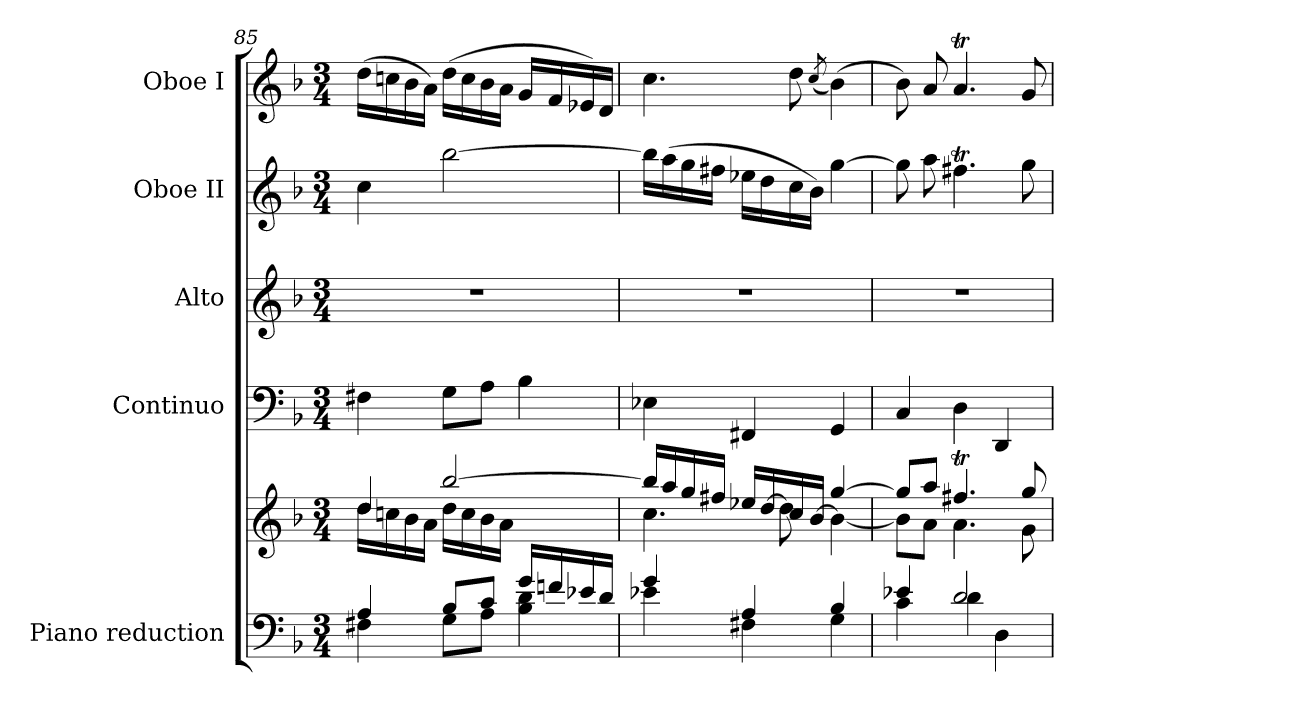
**kern	**kern	**kern	**kern	**kern	**kern
*part5	*part5	*part4	*part3	*part2	*part1
*staff6	*staff5	*staff4	*staff3	*staff2	*staff1
*I"Piano reduction	*	*I"Continuo	*I"Alto	*I"Oboe II	*I"Oboe I
*I'Pno	*	*	*	*I'Ob	*I'Ob
*clefF4	*clefG2	*clefF4	*clefG2	*clefG2	*clefG2
*k[b-]	*k[b-]	*k[b-]	*k[b-]	*k[b-]	*k[b-]
*M3/4	*M3/4	*M3/4	*M3/4	*M3/4	*M3/4
=85	=85	=85	=85	=85	=85
*^	*^	*	*	*	*
*	*^	*	*	*	*	*	*
2ryy	4A/	4F#X\	4dd/	16dd\LL	4F#X\	2.r	4cc\	(>16dd\LL
.	.	.	.	16ccn\	.	.	.	16ccn\
.	.	.	.	16b-\	.	.	.	16b-\
.	.	.	.	16a\JJ	.	.	.	16a\JJ)
.	8B-/L	8G\L	[2bb-/	16dd\LL	8G\L	.	[2bb-\	(>16dd\LL
.	.	.	.	16cc\	.	.	.	16cc\
.	8c/J	8A\J	.	16b-\	8A\J	.	.	16b-\
.	.	.	.	16a\JJ	.	.	.	16a\JJ
16g/LL	4ryy	4B-\ 4d\	.	4ryy	4B-\	.	.	16g/LL
16fn/	.	.	.	.	.	.	.	16f/
16e-X/	.	.	.	.	.	.	.	16e-X/)
16d/JJ	.	.	.	.	.	.	.	16d/JJ
*	*v	*v	*	*	*	*	*	*
=86	=86	=86	=86	=86	=86	=86	=86
4g/	4e-X\	16bb-/LL]	4.cc\	4E-X\	2.r	16bb-\LL]	4.cc\
.	.	16aa/	.	.	.	(>16aa\	.
.	.	16gg/	.	.	.	16gg\	.
.	.	16ff#X/JJ	.	.	.	16ff#X\JJ	.
4A/	4F#X\	16ee-X/LL	.	4FF#X/	.	16ee-X\LL	.
.	.	[16dd/	.	.	.	16dd\	.
.	.	16cc/	8dd\]	.	.	16cc\	8dd\
.	.	[16b-/JJ	.	.	.	16b-\JJ)	.
.	.	.	.	.	.	.	(<8qcc/
4B-/	4G\	[4gg/	4b-\_	4GG/	.	[4gg\	(>4b-\)
=87	=87	=87	=87	=87	=87	=87	=87
4e-X/	4c\	8gg/L]	8b-\L]	4C/	2.r	8gg\]	8b-\)
.	.	8aa/J	8a\J	.	.	8aa\	8a/
2d/	4d\	4.ff#Xt/	4.a\	4D\	.	4.ff#Xt\	4.at/
.	4D\	.	.	4DD/	.	.	.
.	.	8gg/	8g\	.	.	8gg\	8g/
*v	*v	*	*	*	*	*	*
*	*v	*v	*	*	*	*
=	=	=	=	=	=
*-	*-	*-	*-	*-	*-
